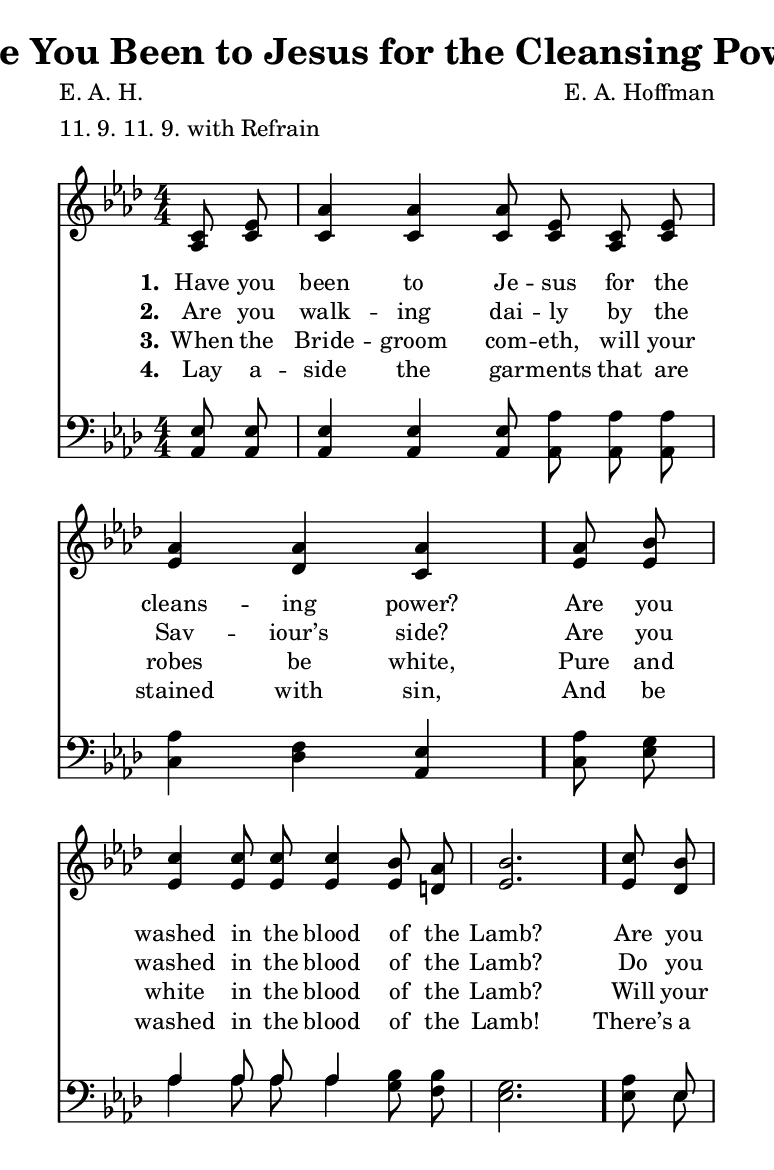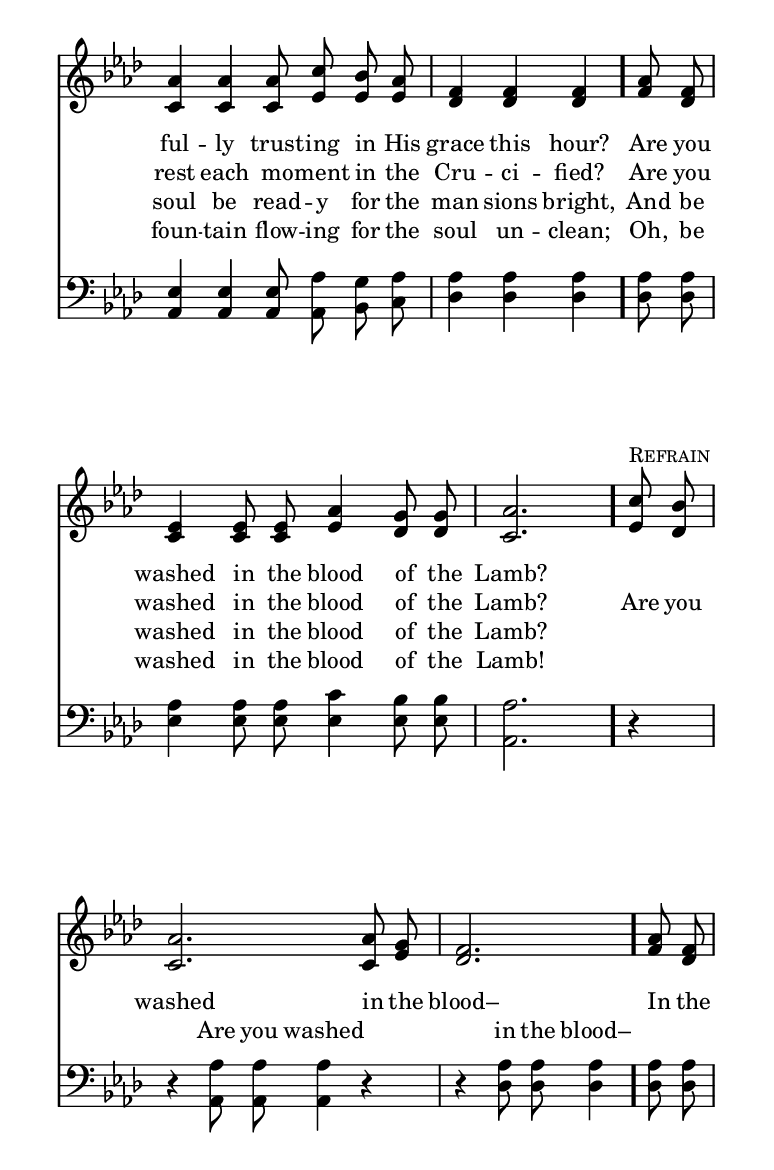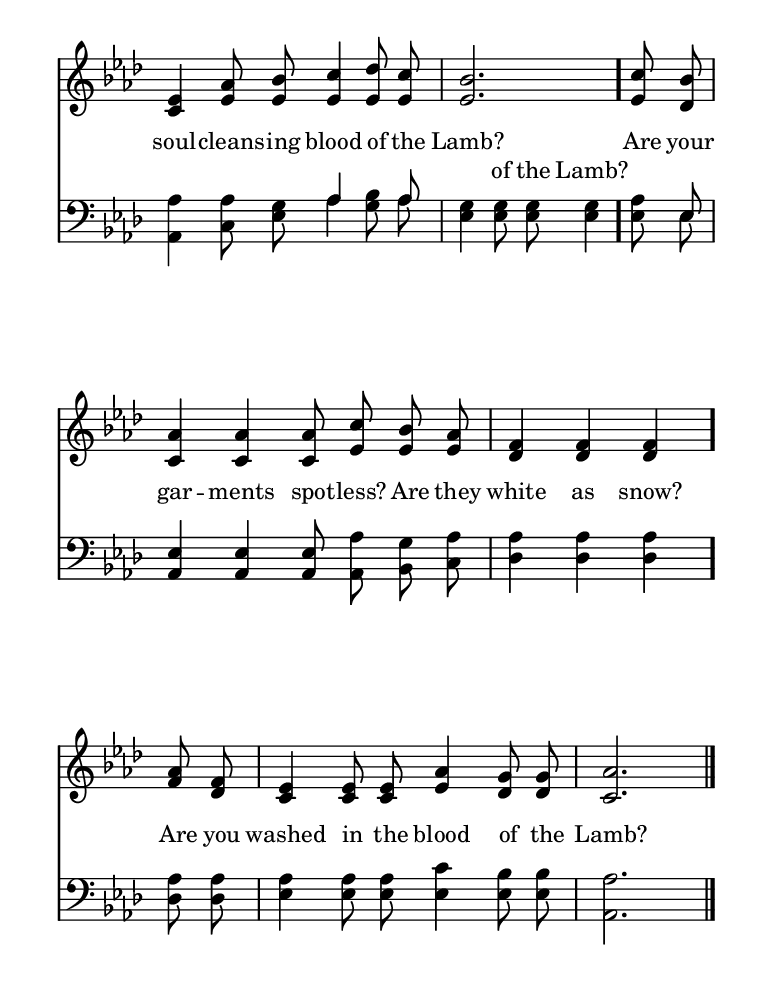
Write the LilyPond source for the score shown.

\include "common/global.ily"
\paper {
  \include "common/paper.ily"
  ragged-last-bottom = ##t
  system-count = #(cond (is-eogsized 6) (#t #f))
  page-count = #(cond (is-eogsized 2) (#t #f))
  systems-per-page = #(cond (is-eogsized 4) (#t #f))
}

\header{
  %gospel
  hymnnumber = "90"
  title = "Have You Been to Jesus for the Cleansing Power?"
  markuptitle = \markup \center-column { "Have You Been to Jesus" "for the Cleansing Power?" \vspace #0.4 }
  tunename = ""
  meter = "11. 9. 11. 9. with Refrain"
  poet = "E. A. H."
  composer = "E. A. Hoffman"
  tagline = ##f
}

% for fermata in MIDI
ta = { \tempo 4=80 }
tb = { \tempo 4=40 }

patternAA = { c8 c8 | c4 c4 c8 c8 c8 c8 | c4 c4 c4 }

patternBA = { c8 c8 | c4 c8 c8 c4 c8 c8 | c2. }
patternBB = { c8 c8 | c4 c8 c8 c4 c8 c8 | c4 c8 c8 c4 }

patternCA = { c8 c8 | c2. c8 c8 | c2. }
patternCB = { c4 | c4 c8 c8 c4 c4 | c4 c8 c8 c4 }

global = {
  \include "common/overrides.ily"
  \override Staff.TimeSignature.style = #'numbered
  \time 4/4
  \override Score.MetronomeMark.transparent = ##t % hide all fermata changes too
  \ta
  \key aes \major
  \partial 4
  \autoBeamOff
}

notesSoprano = {
\global
\relative c' {

  \changePitch \patternAA { c ees | aes aes aes ees c ees | aes aes aes }
  \changePitch \patternBA { aes bes | c c c c bes aes | bes }
  \changePitch \patternAA { c bes | aes aes aes c bes aes | f f f }
  \changePitch \patternBA { aes f | ees ees ees aes g g | aes }

  << s^\markup { \small \caps "Refrain" }
  \changePitch \patternCA { c bes | aes aes g | f } >>
  \changePitch \patternBA { aes f | ees aes bes c des c | bes }
  \changePitch \patternAA { c bes | aes aes aes c bes aes | f f f }
  \changePitch \patternBA { aes f | ees ees ees aes g g | aes }

  \bar "|."

}
}

notesAlto = {
\global
\relative e {

  \changePitch \patternAA { aes c | c c c c aes c | ees des c }
  \changePitch \patternBA { ees ees | ees ees ees ees ees d | ees }
  \changePitch \patternAA { ees des | c c c ees ees ees | des des des }
  \changePitch \patternBA { f des | c c c ees des des | c }

  \changePitch \patternCA { ees des | c c ees | des }
  \changePitch \patternBA { f des c ees ees ees ees ees | ees }
  \changePitch \patternAA { ees des | c c c ees ees ees | des des des }
  \changePitch \patternBA { f des | c c c ees des des | c }

}
}

notesTenor = {
\global
\relative a {

  \changePitch \patternAA { ees ees | ees ees ees aes aes aes | aes f ees }
  \changePitch \patternBA { aes g | aes aes aes aes bes bes | g }
  \changePitch \patternAA { aes ees | ees ees ees aes g aes | aes aes aes }
  \changePitch \patternBA { aes aes | aes aes aes c bes bes | aes }

  \changePitch \patternCB { r | r aes aes aes r | r aes aes aes }
  \changePitch \patternBB { aes aes | aes aes g aes bes aes | g g g g }
  \changePitch \patternAA { aes ees | ees ees ees aes g aes | aes aes aes }
  \changePitch \patternBA { aes aes | aes aes aes c bes bes | aes }

}
}

notesBass = {
\global
\relative f, {

  \changePitch \patternAA { aes aes | aes aes aes aes aes aes | c des aes }
  \changePitch \patternBA { c ees | aes aes aes aes g f | ees }
  \changePitch \patternAA { ees ees | aes, aes aes aes bes c | des des des }
  \changePitch \patternBA { des des | ees ees ees ees ees ees | aes, }

  \changePitch \patternCB { r | r aes aes aes r | r des des des }
  \changePitch \patternBB { des des aes c ees aes g aes  | ees ees ees ees }
  \changePitch \patternAA { ees ees | aes, aes aes aes bes c | des des des }
  \changePitch \patternBA { des des | ees ees ees ees ees ees | aes, }

}
}

Refrain = \lyricmode {

%{HIDE>%} Are you washed in the blood– \bar "." %{<HIDE%}
%LYRICS Are you washed ... in the blood ...
In the soul -- cleans -- ing blood of the Lamb? \bar "."
Are your gar -- ments spot -- less? Are they white as snow? \bar "."
Are you washed in the blood of the Lamb? \bar "."

}

wordsA = \lyricmode {
\set stanza = "1."

Have you been to Je -- sus for the cleans -- ing power? \bar "."
Are you washed in the blood of the Lamb? \bar "."
Are you ful -- ly trust -- ing in His grace this hour? \bar "."
Are you washed in the blood of the Lamb? \bar "." \eogbreak

}

wordsB = \lyricmode {
\set stanza = "2."

Are you walk -- ing dai -- ly by the Sav -- iour’s side?
Are you washed in the blood of the Lamb?
Do you rest each mo -- ment in the Cru -- ci -- fied?
Are you washed in the blood of the Lamb?

\Refrain

}

wordsC = \lyricmode {
\set stanza = "3."

When the Bride -- groom com -- eth, will your robes be white,
Pure and white in the blood of the Lamb?
Will your soul be read -- y for the man -- sions bright,
And be washed in the blood of the Lamb?

}

wordsD = \lyricmode {
\set stanza = "4."

Lay a -- side the gar -- ments that are stained with sin,
And be washed in the blood of the Lamb!
There’s a foun -- tain flow -- ing for the soul un -- clean;
Oh, be washed in the blood of the Lamb!

}

underWords = \lyricmode {

{ \repeat unfold 40 { \skip 4 } }
Are you washed in the blood–
{ \repeat unfold 9 { \skip 4 } }
of the Lamb?

}

\score {
  \context ChoirStaff <<
    \context Staff = upper <<
      \set Staff.autoBeaming = ##f
      \set ChoirStaff.systemStartDelimiter = #'SystemStartBar
      \set ChoirStaff.printPartCombineTexts = ##f
      \partcombine #'(2 . 9) \notesSoprano \notesAlto
      \context NullVoice = sopranos { \voiceOne << \notesSoprano >> }
      \context Lyrics = one   \lyricsto sopranos \wordsA
      \context Lyrics = two   \lyricsto sopranos \wordsB
      \context Lyrics = three \lyricsto sopranos \wordsC
      \context Lyrics = four  \lyricsto sopranos \wordsD
    >>
    \context Staff = men <<
      \set Staff.autoBeaming = ##f
      \clef bass
      \set ChoirStaff.printPartCombineTexts = ##f
      \partcombine #'(2 . 9) \notesTenor \notesBass
      \context NullVoice = tenors { \voiceOne << \notesTenor >> }
    >>
    \context Lyrics = three \lyricsto tenors \underWords
  >>
  \layout {
    \include "common/layout.ily"
  }
  \midi{
    \include "common/midi.ily"
  }
}

\version "2.19.49"  % necessary for upgrading to future LilyPond versions.

% vi:set et ts=2 sw=2 ai nocindent syntax=lilypond:
